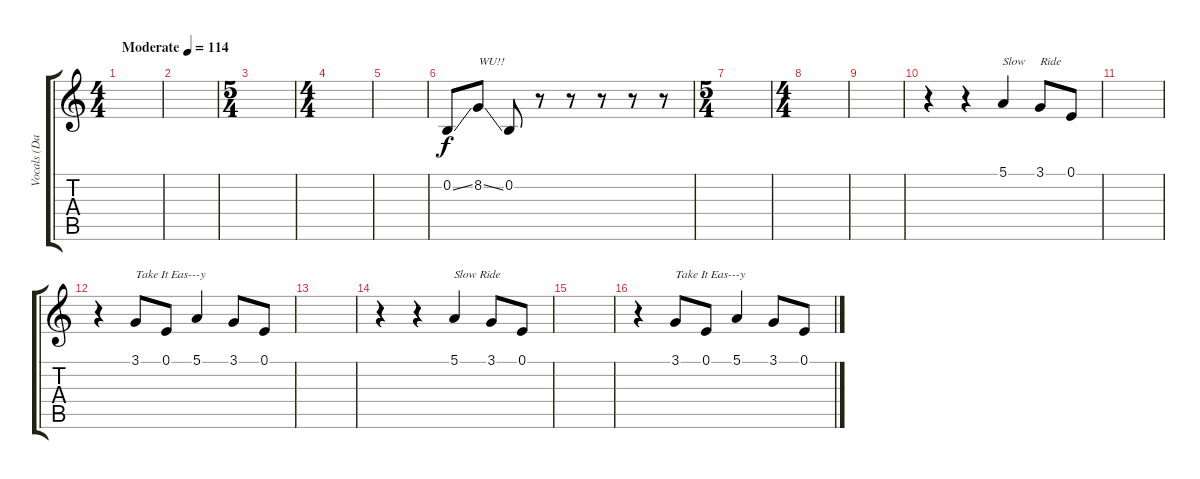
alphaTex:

\track ("Vocals (Dave Peverett)" "Vocals (Da") {instrument lead1square}
\staff {score tabs}
\tuning (E4 B3 G3 D3 A2 E2) {hide}
\ts (4 4)
\tempo (114 "Moderate")
\clef g2
\ks c
|
|
\ts (5 4)
|
\ts (4 4)
|
|
0.2{ss}.8 8.2{ss}.8{txt "WU!!"} 0.2.8 r.8 r.8 r.8 r.8 r.8 |
\ts (5 4)
|
\ts (4 4)
|
|
r.4 r.4 5.1.4{txt "Slow"} 3.1.8{txt "Ride"} 0.1.8 |
|
r.4 3.1.8{txt "Take It Eas---y "} 0.1.8 5.1.4 3.1.8 0.1.8 |
|
r.4 r.4 5.1.4{txt "Slow Ride"} 3.1.8 0.1.8 |
|
r.4 3.1.8{txt "Take It Eas---y"} 0.1.8 5.1.4 3.1.8 0.1.8
